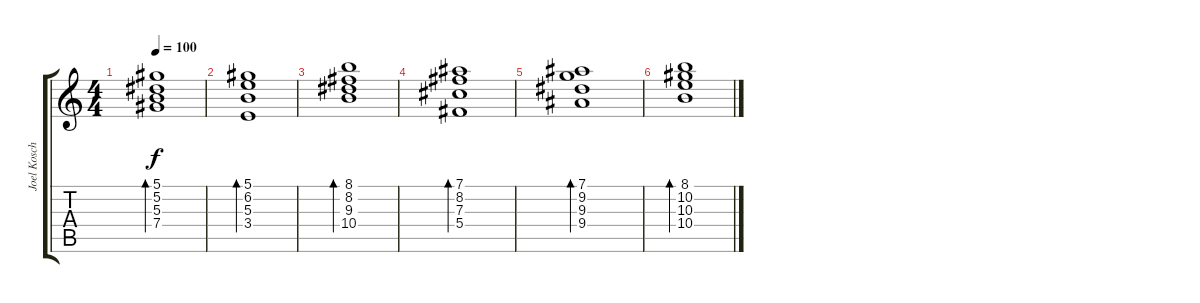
\track ("Joel Kosche" "Joel Kosch") {instrument acousticguitarsteel}
\staff {score tabs}
\tuning (Eb4 Bb3 Gb3 Db3 Ab2 Eb2) {hide}
\ts (4 4)
\tempo 100
\clef g2
\ks c
(5.1 5.2 5.3 7.4).1{bd 120 dy f} |
(5.1 6.2 5.3 3.4).1{bd 120} |
(8.1 8.2 9.3 10.4).1{bd 120} |
(7.1 8.2 7.3 5.4).1{bd 120} |
(7.1 9.2 9.3 9.4).1{bd 120} |
(8.1 10.2 10.3 10.4).1{bd 120}
